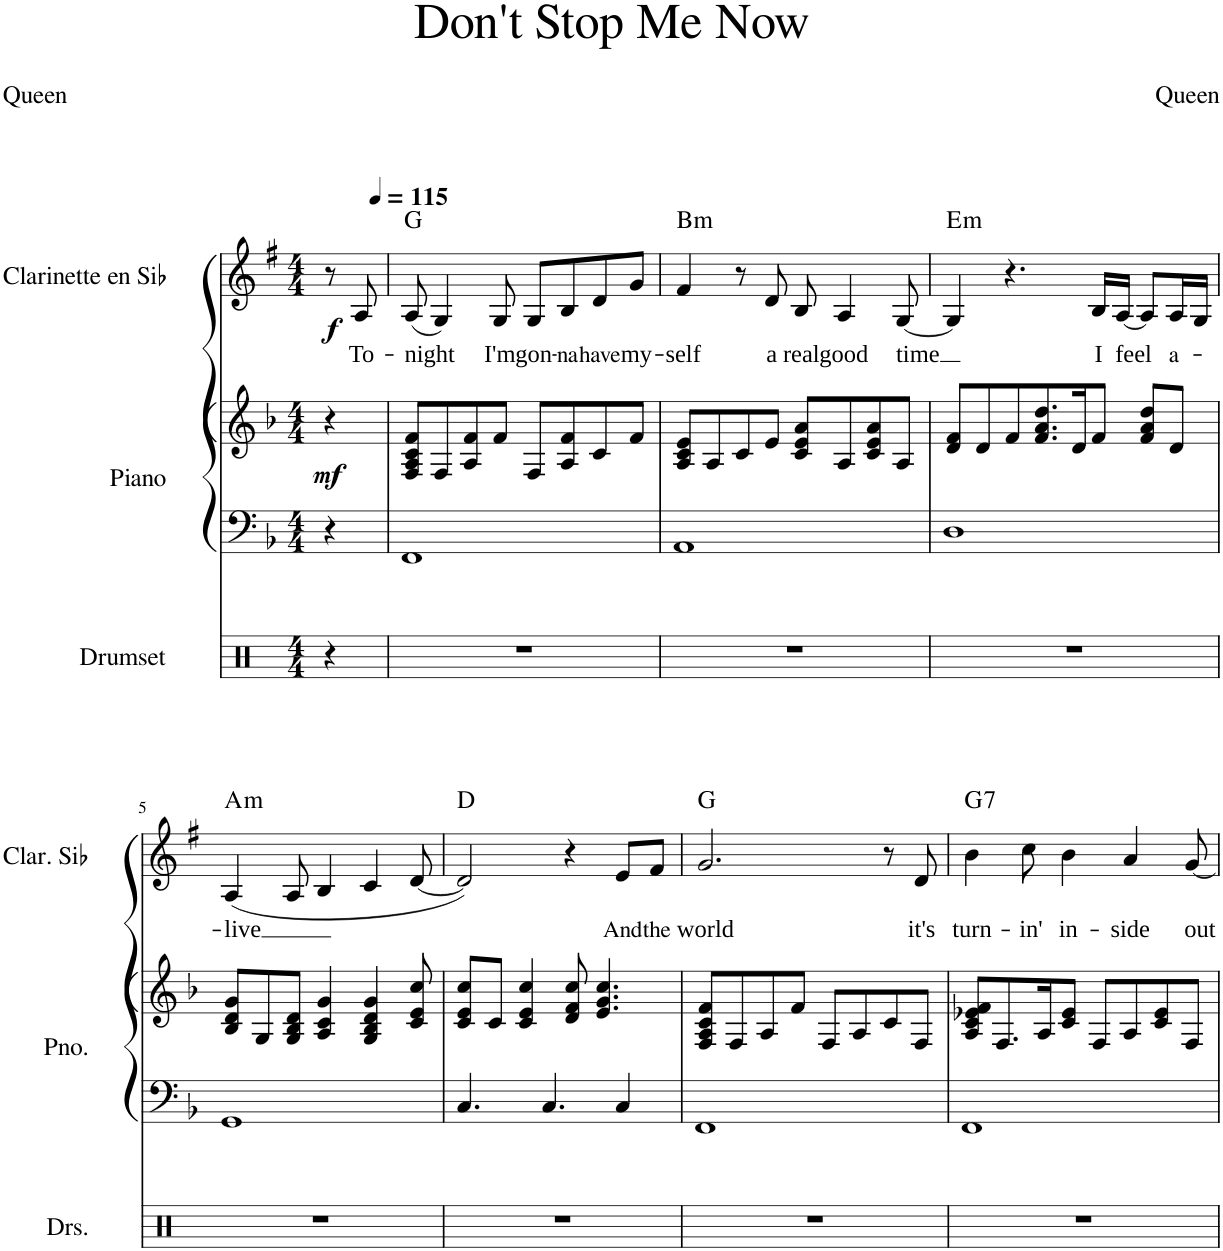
**kern	**kern	**kern	**dynam	**kern	**text	**dynam	**harte
*part3	*part2	*part2	*part2	*part1	*part1	*part1	*part1
*staff4	*staff3	*staff2	*staff2/3	*staff1	*staff1	*staff1	*
*I"Drumset	*I"Piano	*	*	*I"Clarinette en Sib	*	*	*
*I'Drs.	*I'Pno.	*	*	*I'Clar. Sib	*	*	*
*clefX	*clefF4	*clefG2	*	*clefG2	*	*	*
*	*	*	*	*Trd1c2	*	*	*
*k[]	*k[b-]	*k[b-]	*	*k[f#]	*	*	*
*M4/4	*M4/4	*M4/4	*	*M4/4	*	*	*
=1	=1	=1	=1	=1	=1	=1	=1
!	!	!	!LO:DY:b	!	!	!LO:DY:b	!
4r	4r	4r	mf	8r	.	f	.
!	!	!	!	!	!LO:LY:b	!	!
.	.	.	.	8A/	To-	.	.
=2	=2	=2	=2	=2	=2	=2	=2
*	*	*	*	*MM115	*	*	*
!	!	!	!	!	!LO:LY:b	!	!
1r	1FF	8F/ 8A/ 8c/ 8f/L	.	(8A/	-night	.	G:maj
.	.	8F/	.	4G/)	.	.	.
.	.	8A/ 8f/	.	.	.	.	.
!	!	!	!	!	!LO:LY:b	!	!
.	.	8f/J	.	8G/	I'm	.	.
!	!	!	!	!	!LO:LY:b	!	!
.	.	8F/L	.	8G/L	gon-	.	.
!	!	!	!	!	!LO:LY:b	!	!
.	.	8A/ 8f/	.	8B/	-na	.	.
!	!	!	!	!	!LO:LY:b	!	!
.	.	8c/	.	8d/	have	.	.
!	!	!	!	!	!LO:LY:b	!	!
.	.	8f/J	.	8g/J	my-	.	.
=3	=3	=3	=3	=3	=3	=3	=3
!	!	!	!	!	!LO:LY:b	!	!LO:H:kt=m
1r	1AA	8A/ 8c/ 8e/L	.	4f#/	-self	.	B:min
.	.	8A/	.	.	.	.	.
.	.	8c/	.	8r	.	.	.
!	!	!	!	!	!LO:LY:b	!	!
.	.	8e/J	.	8d/	a	.	.
!	!	!	!	!	!LO:LY:b	!	!
.	.	8c/ 8e/ 8a/L	.	8B/	real	.	.
!	!	!	!	!	!LO:LY:b	!	!
.	.	8A/	.	4A/	good	.	.
.	.	8c/ 8e/ 8a/	.	.	.	.	.
!	!	!	!	!	!LO:LY:b	!	!
.	.	8A/J	.	[8G/	time	.	.
=4	=4	=4	=4	=4	=4	=4	=4
!	!	!	!	!	!	!	!LO:H:kt=m
1r	1D	8d/ 8f/L	.	4G/]	.	.	E:min
.	.	8d/	.	.	.	.	.
.	.	8f/	.	4.r	.	.	.
.	.	8.f/ 8.a/ 8.dd/	.	.	.	.	.
.	.	16d/K	.	.	.	.	.
!	!	!	!	!	!LO:LY:b	!	!
.	.	8f/J	.	16B/LL	I	.	.
!	!	!	!	!	!LO:LY:b	!	!
.	.	.	.	[16A/JJ	feel	.	.
.	.	8f/ 8a/ 8dd/L	.	8A/L]	.	.	.
!	!	!	!	!	!LO:LY:b	!	!
.	.	8d/J	.	16A/L	a-	.	.
.	.	.	.	16G/JJ	.	.	.
!!LO:LB:g=z
=5	=5	=5	=5	=5	=5	=5	=5
!	!	!	!	!	!LO:LY:b	!	!LO:H:kt=m
1r	1GG	8B-/ 8d/ 8g/L	.	(4A/	-live	.	A:min
.	.	8G/	.	.	.	.	.
.	.	8G/ 8B-/ 8d/J	.	8A/	.	.	.
.	.	4A/ 4c/ 4g/	.	4B/	.	.	.
.	.	4G/ 4B-/ 4d/ 4g/	.	4c/	.	.	.
.	.	8c/ 8e/ 8cc/	.	[8d/	.	.	.
=6	=6	=6	=6	=6	=6	=6	=6
1r	4.C/	8c/ 8e/ 8cc/L	.	2d/])	.	.	D:maj
.	.	8c/J	.	.	.	.	.
.	.	4c/ 4e/ 4cc/	.	.	.	.	.
.	4.C/	.	.	.	.	.	.
.	.	8d/ 8f/ 8cc/	.	4r	.	.	.
.	.	4.e/ 4.g/ 4.cc/	.	.	.	.	.
!	!	!	!	!	!LO:LY:b	!	!
.	4C/	.	.	8e/L	And	.	.
!	!	!	!	!	!LO:LY:b	!	!
.	.	.	.	8f#/J	the	.	.
=7	=7	=7	=7	=7	=7	=7	=7
!	!	!	!	!	!LO:LY:b	!	!
1r	1FF	8F/ 8A/ 8c/ 8f/L	.	2.g/	world	.	G:maj
.	.	8F/	.	.	.	.	.
.	.	8A/	.	.	.	.	.
.	.	8f/J	.	.	.	.	.
.	.	8F/L	.	.	.	.	.
.	.	8A/	.	.	.	.	.
.	.	8c/	.	8r	.	.	.
!	!	!	!	!	!LO:LY:b	!	!
.	.	8F/J	.	8d/	it's	.	.
=8	=8	=8	=8	=8	=8	=8	=8
!	!	!	!	!	!LO:LY:b	!	!LO:H:kt=7
1r	1FF	8A/ 8c/ 8e-X/ 8f/L	.	4b\	turn-	.	G:7
.	.	8.F/	.	.	.	.	.
!	!	!	!	!	!LO:LY:b	!	!
.	.	.	.	8cc\	-in'	.	.
.	.	16A/K	.	.	.	.	.
!	!	!	!	!	!LO:LY:b	!	!
.	.	8c/ 8e-/J	.	4b\	in-	.	.
.	.	8F/L	.	.	.	.	.
!	!	!	!	!	!LO:LY:b	!	!
.	.	8A/	.	4a/	-side	.	.
.	.	8c/ 8e-/	.	.	.	.	.
!	!	!	!	!	!LO:LY:b	!	!
.	.	8F/J	.	[8g/	out	.	.
=	=	=	=	=	=	=	=
*-	*-	*-	*-	*-	*-	*-	*-
